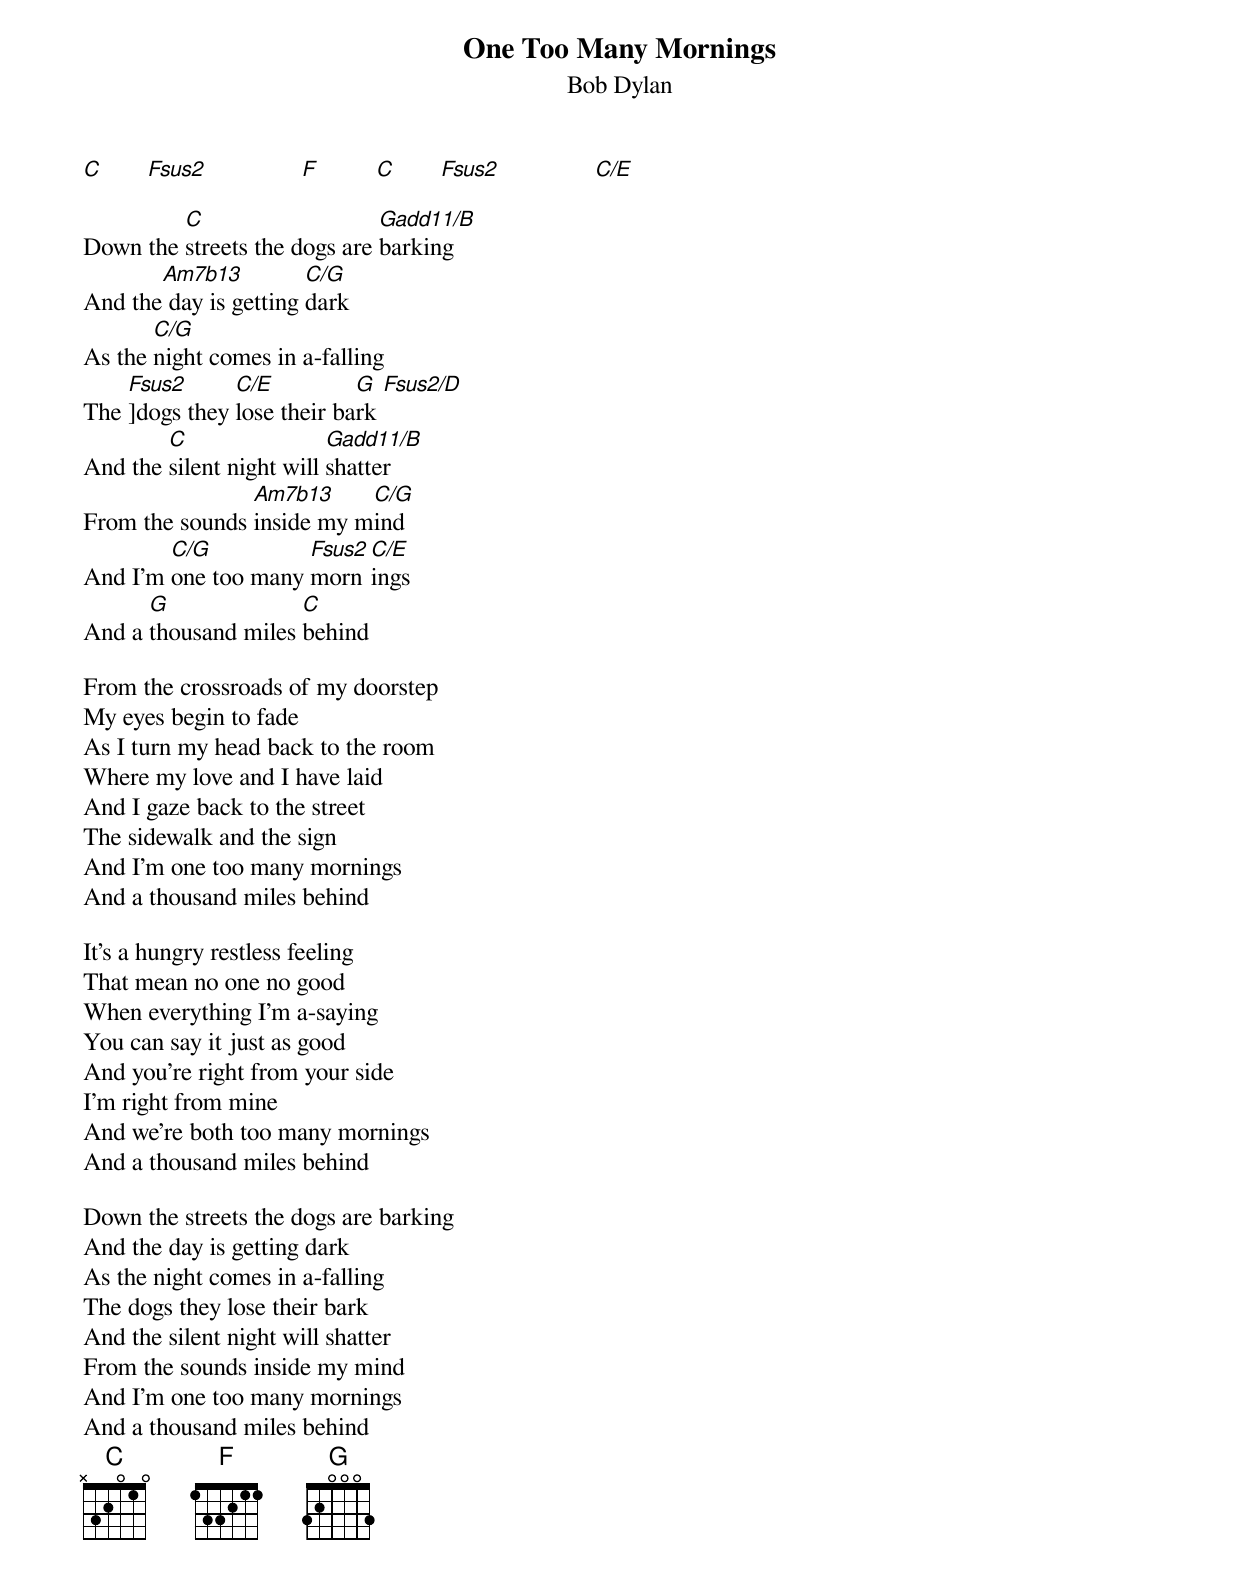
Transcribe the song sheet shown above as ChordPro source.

{t:One Too Many Mornings}
{st:Bob Dylan}

[C]       [Fsus2]               [F]         [C]       [Fsus2]               [C/E]

Down the [C]streets the dogs are [Gadd11/B]barking
And the[Am7b13] day is getting [C/G]dark
As the [C/G]night comes in a-falling
The [Fsus2]]dogs they [C/E]lose their ba[G]rk [Fsus2/D]
And the [C]silent night will [Gadd11/B]shatter
From the sounds [Am7b13]inside my m[C/G]ind
And I'm [C/G]one too many [Fsus2]morn[C/E]ings
And a [G]thousand miles [C]behind

From the crossroads of my doorstep
My eyes begin to fade
As I turn my head back to the room
Where my love and I have laid
And I gaze back to the street
The sidewalk and the sign
And I'm one too many mornings
And a thousand miles behind

It's a hungry restless feeling
That mean no one no good
When everything I'm a-saying
You can say it just as good
And you're right from your side
I'm right from mine
And we're both too many mornings
And a thousand miles behind

Down the streets the dogs are barking
And the day is getting dark
As the night comes in a-falling
The dogs they lose their bark
And the silent night will shatter
From the sounds inside my mind
And I'm one too many mornings
And a thousand miles behind
